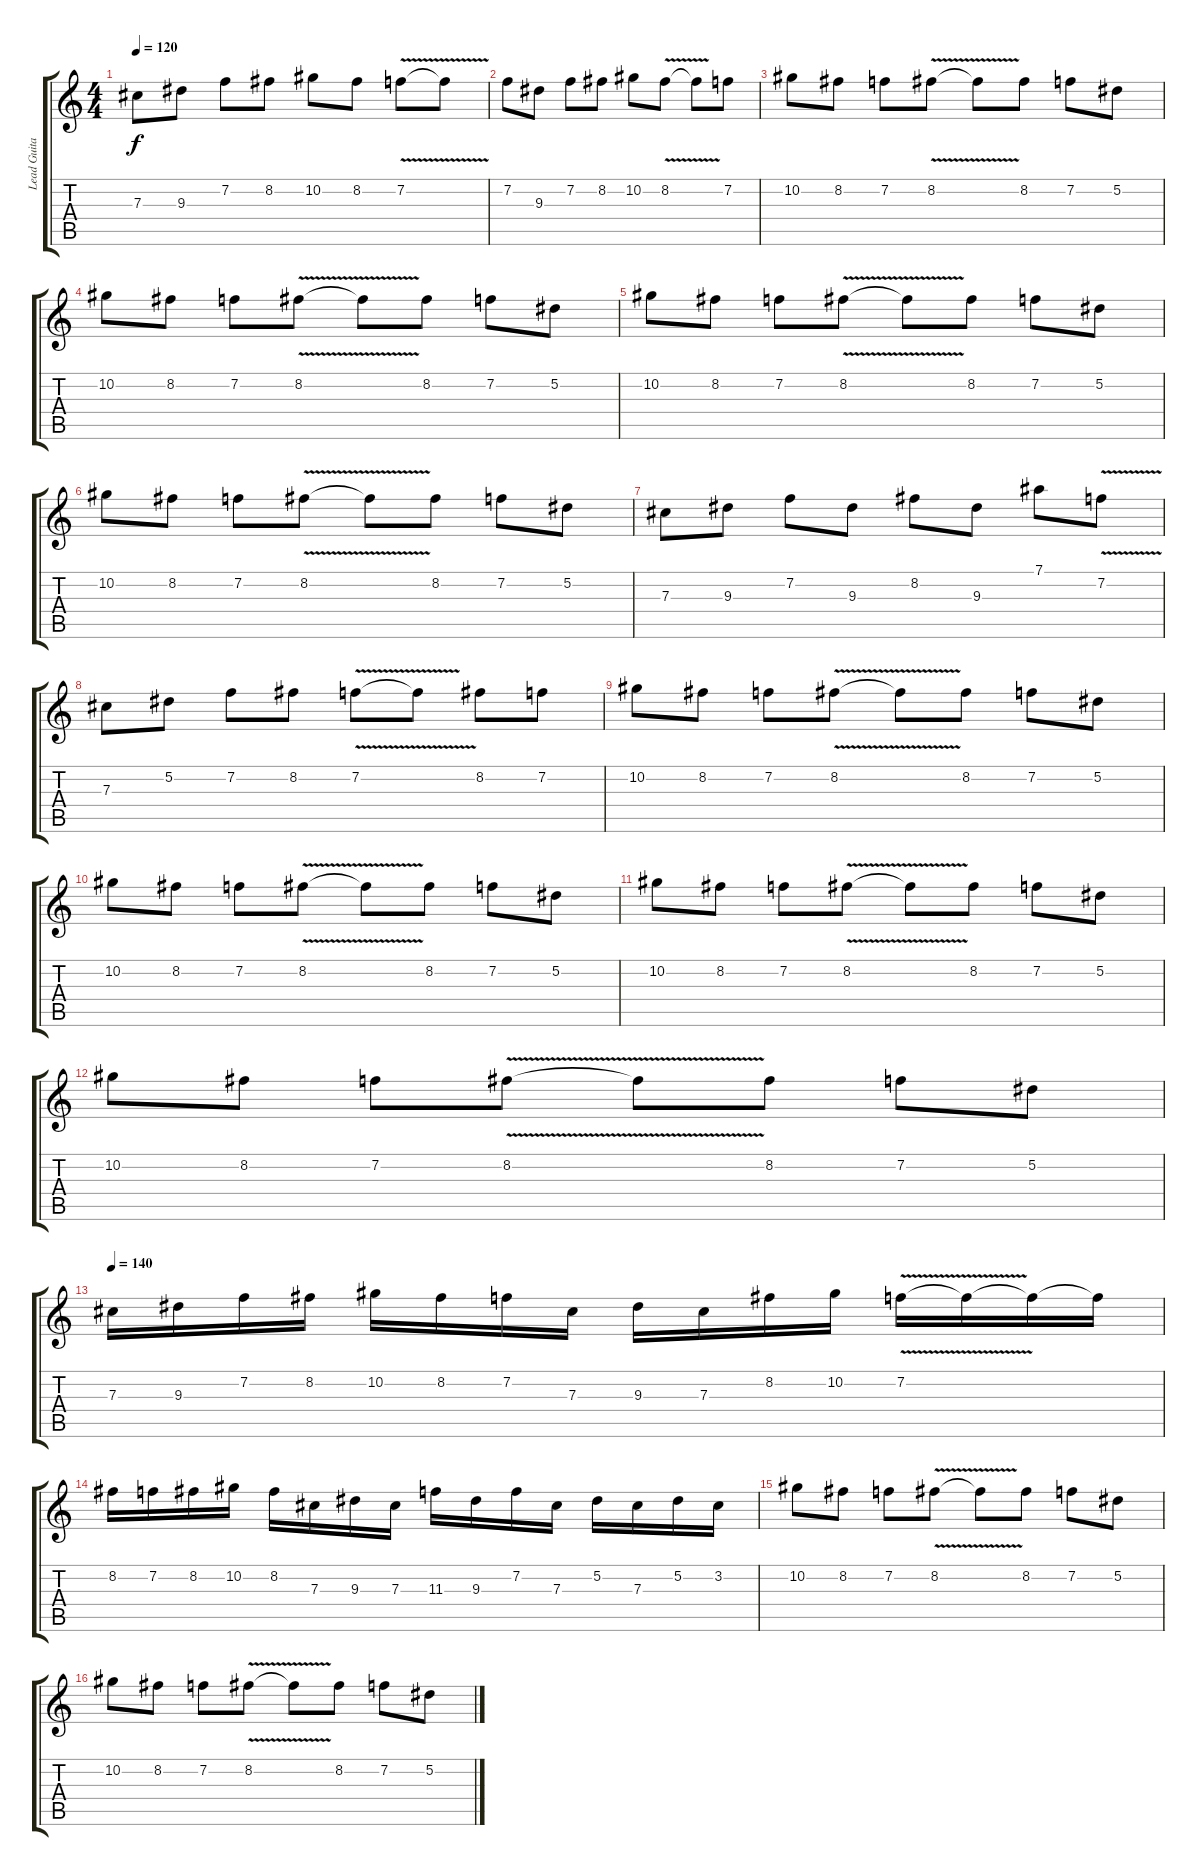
\track ("Lead Guitar" "Lead Guita") {instrument overdrivenguitar}
\staff {score tabs}
\tuning (Eb4 Bb3 Gb3 Db3 Ab2 Eb2) {hide}
\ts (4 4)
\tempo 120
\clef g2
\ks c
7.3.8{dy f instrument acousticguitarsteel} 9.3.8 7.2.8 8.2.8 10.2.8 8.2.8 7.2{v}.8 7.2{t}.8 |
7.2.8 9.3.8 7.2.8 8.2.8 10.2.8 8.2{v}.8 8.2{t}.8 7.2.8 |
10.2.8 8.2.8 7.2.8 8.2{v}.8 8.2{t}.8 8.2.8 7.2.8 5.2.8 |
10.2.8 8.2.8 7.2.8 8.2{v}.8 8.2{t}.8 8.2.8 7.2.8 5.2.8 |
10.2.8 8.2.8 7.2.8 8.2{v}.8 8.2{t}.8 8.2.8 7.2.8 5.2.8 |
10.2.8 8.2.8 7.2.8 8.2{v}.8 8.2{t}.8 8.2.8 7.2.8 5.2.8 |
7.3.8 9.3.8 7.2.8 9.3.8 8.2.8 9.3.8 7.1.8 7.2{v}.8 |
7.3.8 5.2.8 7.2.8 8.2.8 7.2{v}.8 7.2{t}.8 8.2.8 7.2.8 |
10.2.8 8.2.8 7.2.8 8.2{v}.8 8.2{t}.8 8.2.8 7.2.8 5.2.8 |
10.2.8 8.2.8 7.2.8 8.2{v}.8 8.2{t}.8 8.2.8 7.2.8 5.2.8 |
10.2.8 8.2.8 7.2.8 8.2{v}.8 8.2{t}.8 8.2.8 7.2.8 5.2.8 |
10.2.8 8.2.8 7.2.8 8.2{v}.8 8.2{t}.8 8.2.8 7.2.8 5.2.8 |
\tempo 140
7.3.16{instrument overdrivenguitar} 9.3.16 7.2.16 8.2.16 10.2.16 8.2.16 7.2.16 7.3.16 9.3.16 7.3.16 8.2.16 10.2.16 7.2{v}.16 7.2{t}.16 7.2{t}.16 7.2{t}.16 |
8.2.16 7.2.16 8.2.16 10.2.16 8.2.16 7.3.16 9.3.16 7.3.16 11.3.16 9.3.16 7.2.16 7.3.16 5.2.16 7.3.16 5.2.16 3.2.16 |
10.2.8 8.2.8 7.2.8 8.2{v}.8 8.2{t}.8 8.2.8 7.2.8 5.2.8 |
10.2.8 8.2.8 7.2.8 8.2{v}.8 8.2{t}.8 8.2.8 7.2.8 5.2.8
